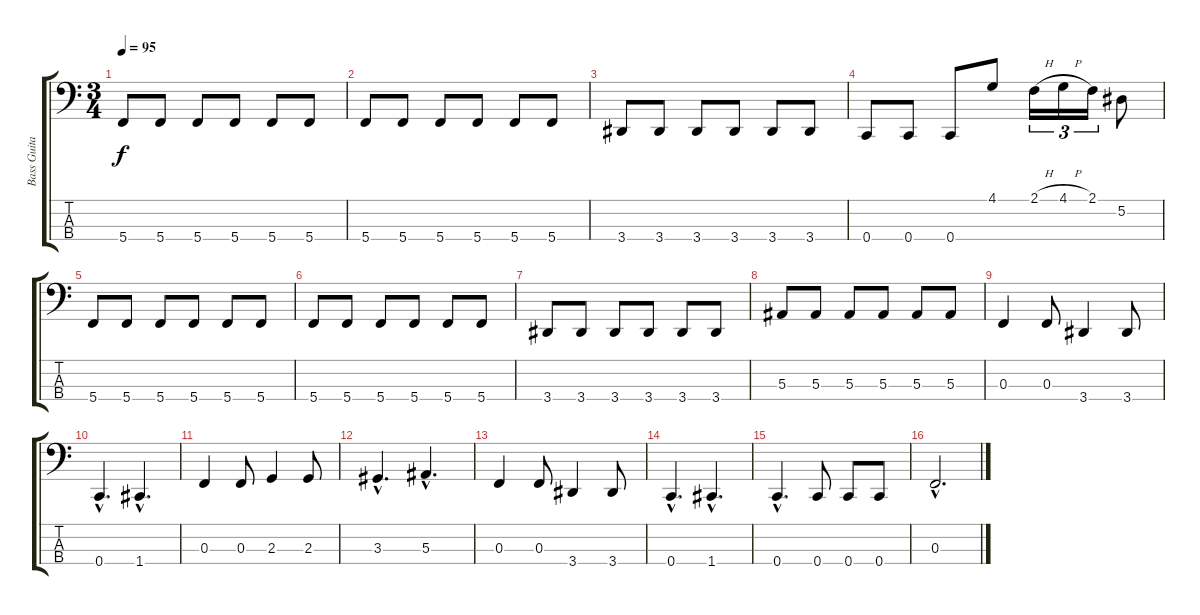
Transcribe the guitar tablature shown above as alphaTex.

\track ("Bass Guitar I" "Bass Guita") {instrument electricbassfinger}
\staff {score tabs}
\tuning (Eb2 Bb1 F1 C1) {hide}
\ts (3 4)
\tempo 95
\clef f4
\ks c
5.4.8{dy f} 5.4.8 5.4.8 5.4.8 5.4.8 5.4.8 |
5.4.8 5.4.8 5.4.8 5.4.8 5.4.8 5.4.8 |
3.4.8 3.4.8 3.4.8 3.4.8 3.4.8 3.4.8 |
0.4.8 0.4.8 0.4.8 4.1.8 2.1{h}.16{tu (3 2)} 4.1{h}.16{tu (3 2)} 2.1.16{tu (3 2)} 5.2.8 |
5.4.8 5.4.8 5.4.8 5.4.8 5.4.8 5.4.8 |
5.4.8 5.4.8 5.4.8 5.4.8 5.4.8 5.4.8 |
3.4.8 3.4.8 3.4.8 3.4.8 3.4.8 3.4.8 |
5.3.8 5.3.8 5.3.8 5.3.8 5.3.8 5.3.8 |
0.3.4 0.3.8 3.4.4 3.4.8 |
0.4{hac}.4{d} 1.4{hac}.4{d} |
0.3.4 0.3.8 2.3.4 2.3.8 |
3.3{hac}.4{d} 5.3{hac}.4{d} |
0.3.4 0.3.8 3.4.4 3.4.8 |
0.4{hac}.4{d} 1.4{hac}.4{d} |
0.4{hac}.4{d} 0.4.8 0.4.8 0.4.8 |
0.3{hac}.2{d}
